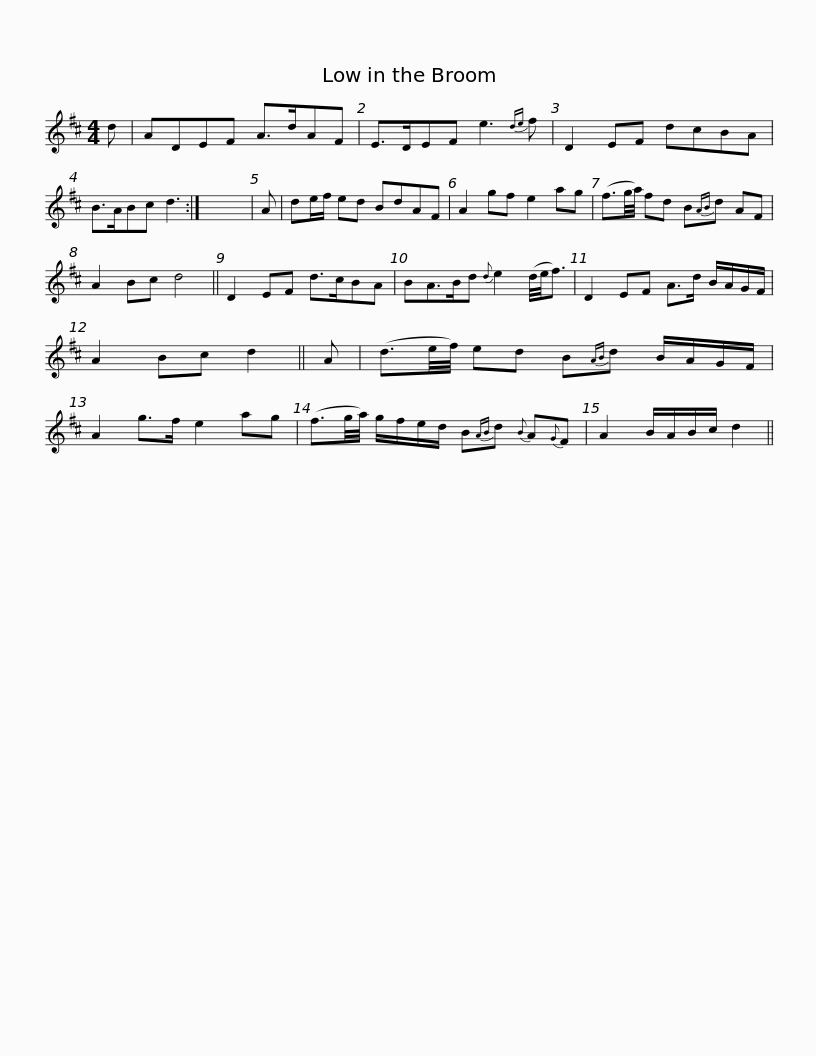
X:1
L:1/8
M:4/4
I:linebreak $
K:D
V:1 treble
V:1
 d | ADEF A>dAF | E>DEF e3{de} f | D2 EF dcBA | B>ABc d3 :| %5
 x8 | A |$ de/f/ ed BdAF | A2 gf e2 ag | (f3/2g/4a/4) fd B{AB}d AF | %10
 A2 Bc d4 || D2 EF d>cBA |$ BA>Bd{d} e2 (d/4e/4f3/2) | D2 EF A>d B/A/G/F/ | A2 Bc d2 || %15
 A | (d3/2e/4f/4) ed B{AB}d B/A/G/F/ | A2 g>f e2 ag |$ (f3/2g/4a/4) g/f/e/d/ B{AB}d{B} A{G}F | A2 B/A/B/c/ d2 || %20
